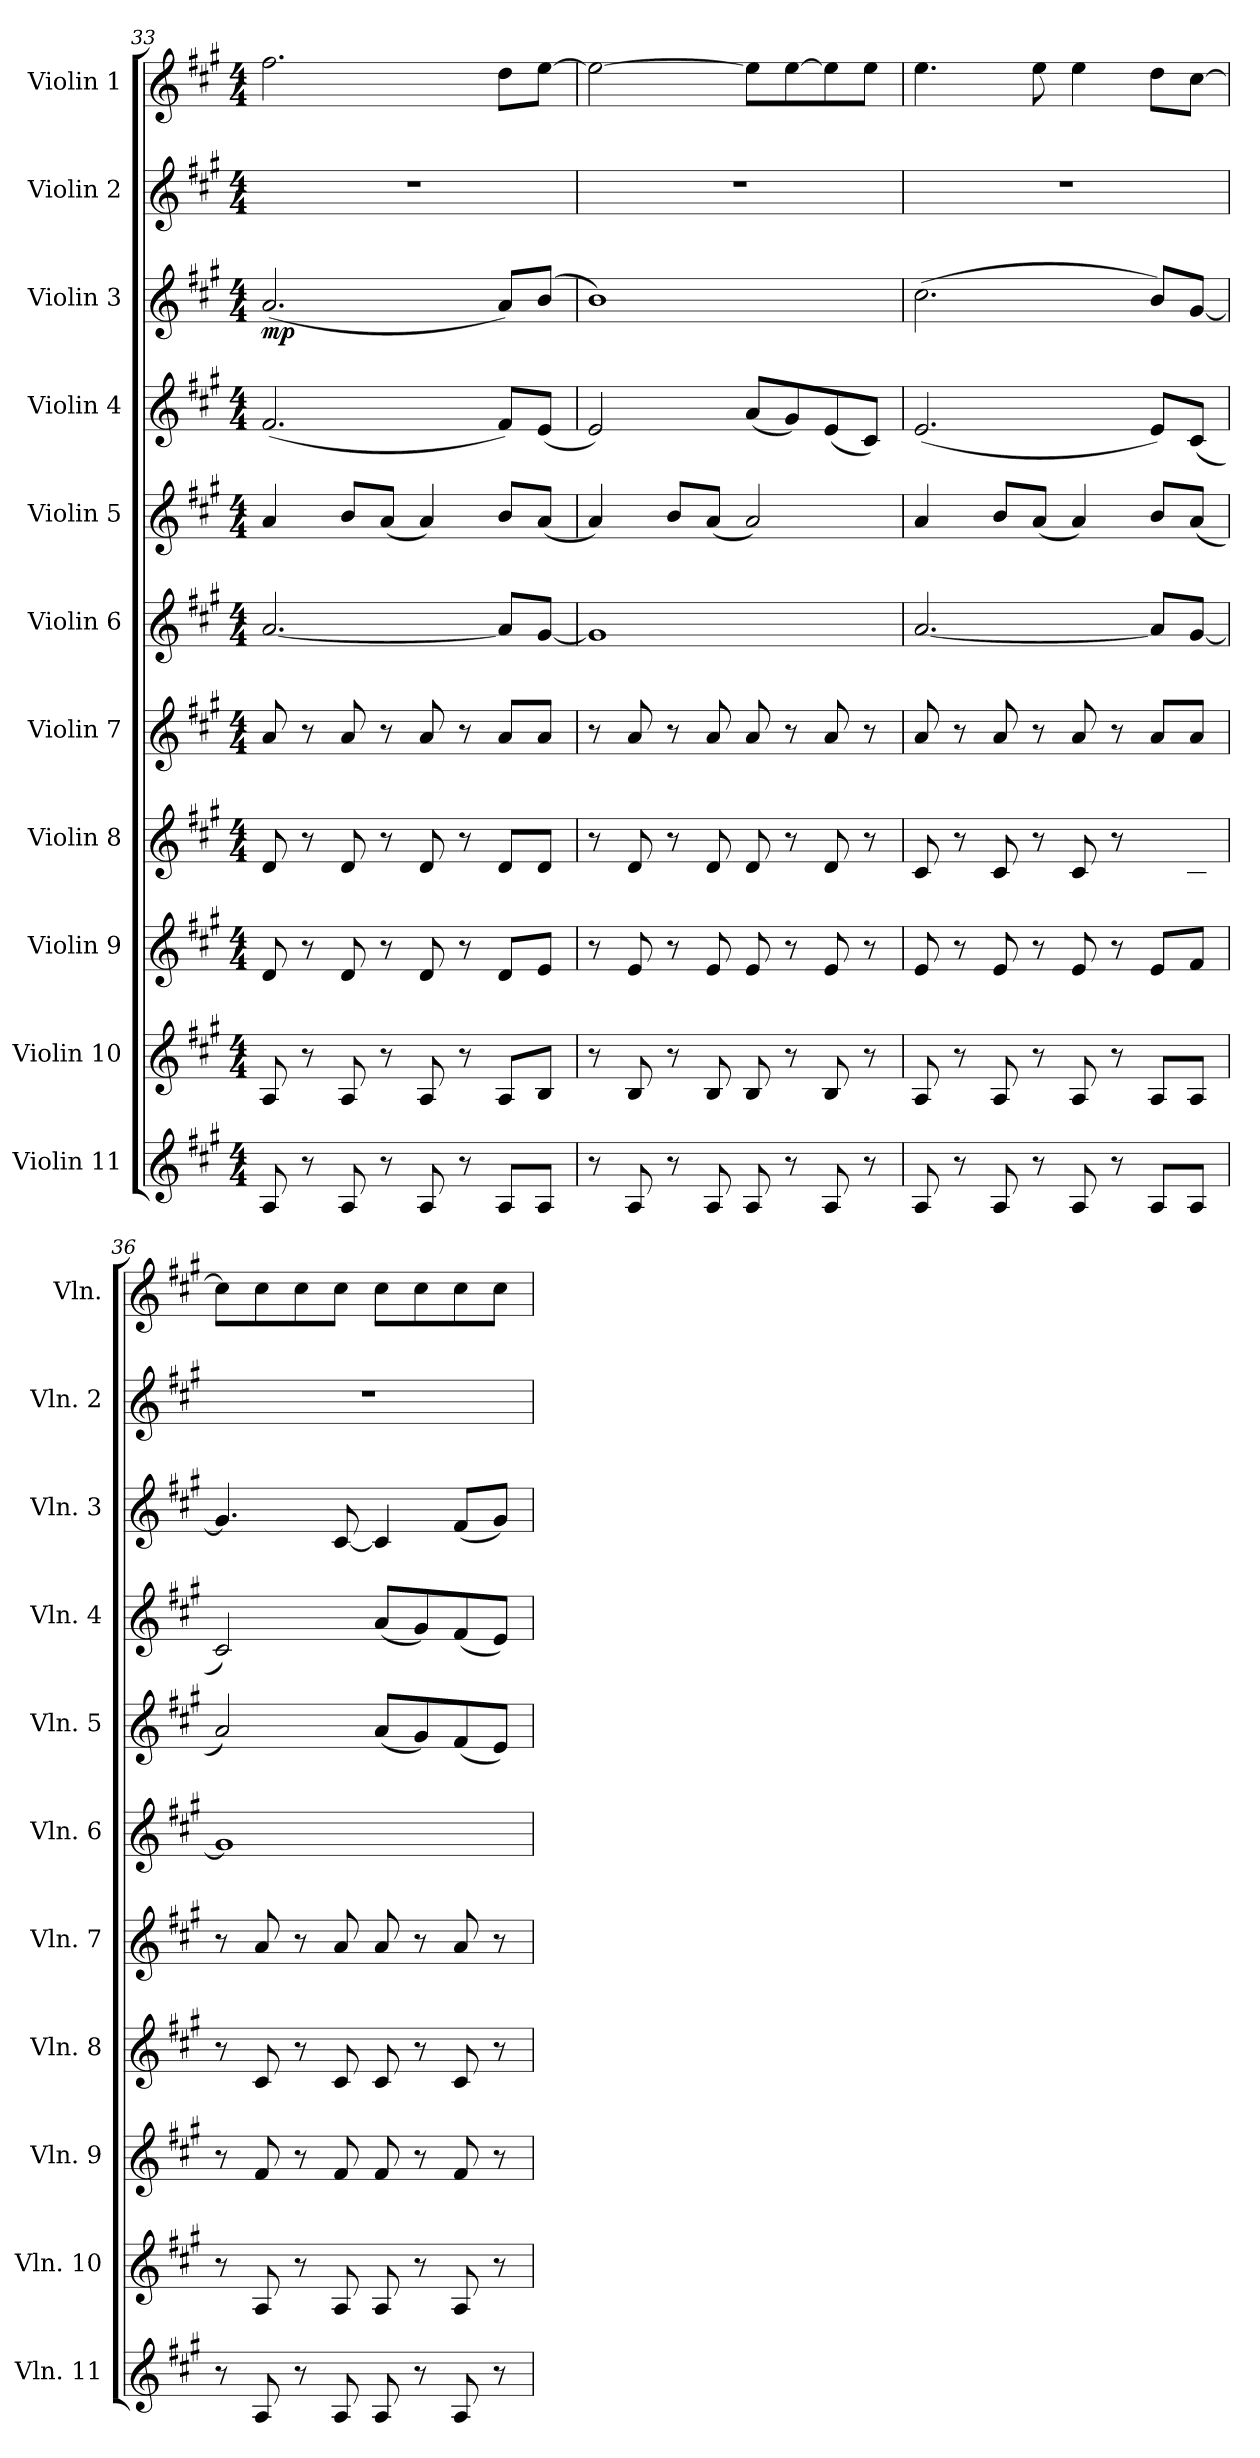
**kern	**kern	**kern	**kern	**kern	**kern	**kern	**kern	**kern	**dynam	**kern	**kern
*part11	*part10	*part9	*part8	*part7	*part6	*part5	*part4	*part3	*part3	*part2	*part1
*staff11	*staff10	*staff9	*staff8	*staff7	*staff6	*staff5	*staff4	*staff3	*staff3	*staff2	*staff1
*I"Violin 11	*I"Violin 10	*I"Violin 9	*I"Violin 8	*I"Violin 7	*I"Violin 6	*I"Violin 5	*I"Violin 4	*I"Violin 3	*	*I"Violin 2	*I"Violin 1
*I'Vln. 11	*I'Vln. 10	*I'Vln. 9	*I'Vln. 8	*I'Vln. 7	*I'Vln. 6	*I'Vln. 5	*I'Vln. 4	*I'Vln. 3	*	*I'Vln. 2	*I'Vln.
!!LO:PB:g=z
*clefG2	*clefG2	*clefG2	*clefG2	*clefG2	*clefG2	*clefG2	*clefG2	*clefG2	*	*clefG2	*clefG2
*k[f#c#g#]	*k[f#c#g#]	*k[f#c#g#]	*k[f#c#g#]	*k[f#c#g#]	*k[f#c#g#]	*k[f#c#g#]	*k[f#c#g#]	*k[f#c#g#]	*	*k[f#c#g#]	*k[f#c#g#]
*M4/4	*M4/4	*M4/4	*M4/4	*M4/4	*M4/4	*M4/4	*M4/4	*M4/4	*	*M4/4	*M4/4
=33	=33	=33	=33	=33	=33	=33	=33	=33	=33	=33	=33
!	!	!	!	!	!	!	!	!	!LO:DY:b	!	!
8A/	8A/	8d/	8d/	8a/	[2.a/	4a/	(<2.f#/	(<2.a/	mp	1r	2.ff#\
8r	8r	8r	8r	8r	.	.	.	.	.	.	.
8A/	8A/	8d/	8d/	8a/	.	8b/L	.	.	.	.	.
8r	8r	8r	8r	8r	.	(<8a/J	.	.	.	.	.
8A/	8A/	8d/	8d/	8a/	.	4a/)	.	.	.	.	.
8r	8r	8r	8r	8r	.	.	.	.	.	.	.
8A/L	8A/L	8d/L	8d/L	8a/L	8a/L]	8b/L	8f#/L)	8a/L)	.	.	8dd\L
8A/J	8B/J	8e/J	8d/J	8a/J	[8g#/J	(<8a/J	(<8e/J	(<8b/J	.	.	[8ee\J
=34	=34	=34	=34	=34	=34	=34	=34	=34	=34	=34	=34
8r	8r	8r	8r	8r	1g#]	4a/)	2e/)	1b)	.	1r	2ee\_
8A/	8B/	8e/	8d/	8a/	.	.	.	.	.	.	.
8r	8r	8r	8r	8r	.	8b/L	.	.	.	.	.
8A/	8B/	8e/	8d/	8a/	.	(<8a/J	.	.	.	.	.
8A/	8B/	8e/	8d/	8a/	.	2a/)	(<8a/L	.	.	.	8ee\L]
8r	8r	8r	8r	8r	.	.	8g#/)	.	.	.	[8ee\
8A/	8B/	8e/	8d/	8a/	.	.	(<8e/	.	.	.	8ee\]
8r	8r	8r	8r	8r	.	.	8c#/J)	.	.	.	8ee\J
=35	=35	=35	=35	=35	=35	=35	=35	=35	=35	=35	=35
8A/	8A/	8e/	8c#/	8a/	[2.a/	4a/	(<2.e/	(>2.cc#\	.	1r	4.ee\
8r	8r	8r	8r	8r	.	.	.	.	.	.	.
8A/	8A/	8e/	8c#/	8a/	.	8b/L	.	.	.	.	.
8r	8r	8r	8r	8r	.	(<8a/J	.	.	.	.	8ee\
8A/	8A/	8e/	8c#/	8a/	.	4a/)	.	.	.	.	4ee\
8r	8r	8r	8r	8r	.	.	.	.	.	.	.
8A/L	8A/L	8e/L	8c#/Lyy	8a/L	8a/L]	8b/L	8e/L)	8b/L)	.	.	8dd\L
8A/J	8A/J	8f#/J	8c#/J	8a/J	[8g#/J	(<8a/J	(<8c#/J	[8g#/J	.	.	[8cc#\J
=36	=36	=36	=36	=36	=36	=36	=36	=36	=36	=36	=36
8r	8r	8r	8r	8r	1g#]	2a/)	2c#/)	4.g#/]	.	1r	8cc#\L]
8A/	8A/	8f#/	8c#/	8a/	.	.	.	.	.	.	8cc#\
8r	8r	8r	8r	8r	.	.	.	.	.	.	8cc#\
8A/	8A/	8f#/	8c#/	8a/	.	.	.	[8c#/	.	.	8cc#\J
8A/	8A/	8f#/	8c#/	8a/	.	(<8a/L	(<8a/L	4c#/]	.	.	8cc#\L
8r	8r	8r	8r	8r	.	8g#/)	8g#/)	.	.	.	8cc#\
8A/	8A/	8f#/	8c#/	8a/	.	(<8f#/	(<8f#/	(<8f#/L	.	.	8cc#\
8r	8r	8r	8r	8r	.	8e/J)	8e/J)	8g#/J)	.	.	8cc#\J
=	=	=	=	=	=	=	=	=	=	=	=
*-	*-	*-	*-	*-	*-	*-	*-	*-	*-	*-	*-
